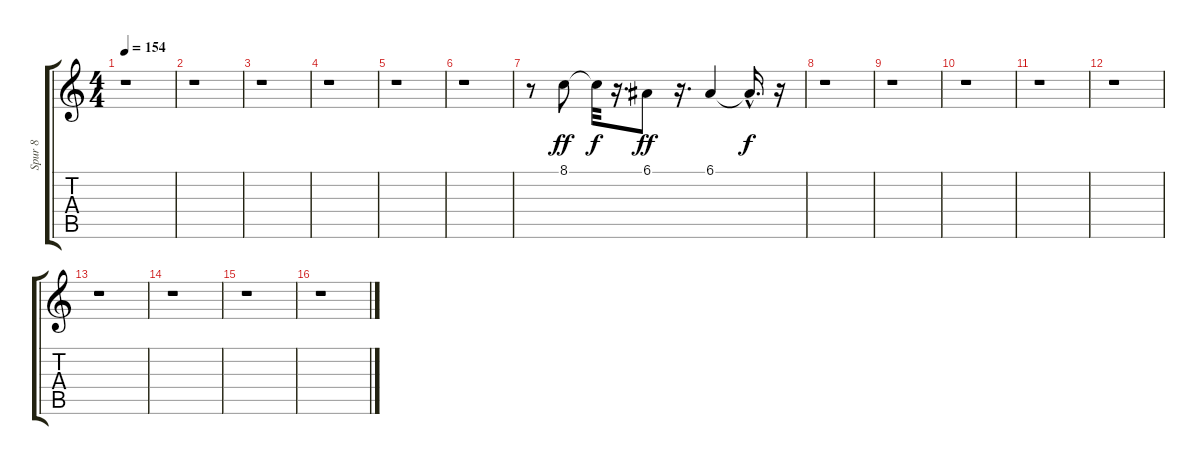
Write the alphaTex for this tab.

\track ("Spur 8" "Spur 8") {instrument acousticgrandpiano}
\staff {score tabs}
\tuning (E4 B3 G3 D3 A2 E2) {hide}
\ts (4 4)
\tempo 154
\clef g2
\ks c
r.1{dy f} |
r.1 |
r.1 |
r.1 |
r.1 |
r.1 |
r.8 8.1.8{dy ff} 8.1{t}.32{dy f} r.16{d} 6.1.8{dy ff} r.16{d} 6.1.4 6.1{hac t}.16{d dy f} r.16 |
r.1 |
r.1 |
r.1 |
r.1 |
r.1 |
r.1 |
r.1 |
r.1 |
r.1
